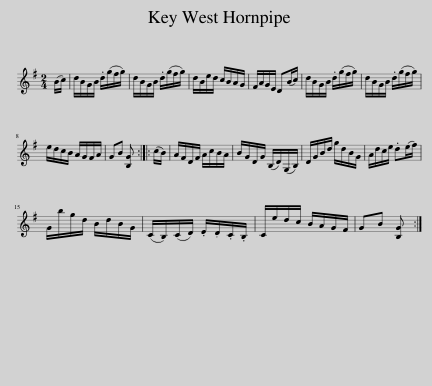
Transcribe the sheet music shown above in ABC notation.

X:1
L:1/8
M:2/4
I:linebreak $
K:G
V:1 treble
V:1
 (B/c/) | d/B/G/B/ .d/(g/f/g/) | d/B/G/B/ .d/(g/f/g/) | d/B/e/d/ c/B/A/G/ | F/A/G/E/ D(B/c/) | %5
 d/B/G/B/ .d/(g/f/g/) | d/B/G/B/ .d/(g/f/g/) |$ e/d/c/B/ A/G/F/A/ | GB [B,G] :: (c/B/) | %10
 A/F/D/F/ A/c/B/A/ | B/G/D/G/ (B,/D/)(G,/B,/) | D/G/B/d/ g/d/B/G/ | A/d/c/e/ .d(e/f/) |$ G/b/g/d/ B/d/B/G/ | %15
 (C/B,/)(C/D/) .E/.D/.C/.B,/ | C/e/d/c/ B/A/G/F/ | GB [B,G] :| %18
